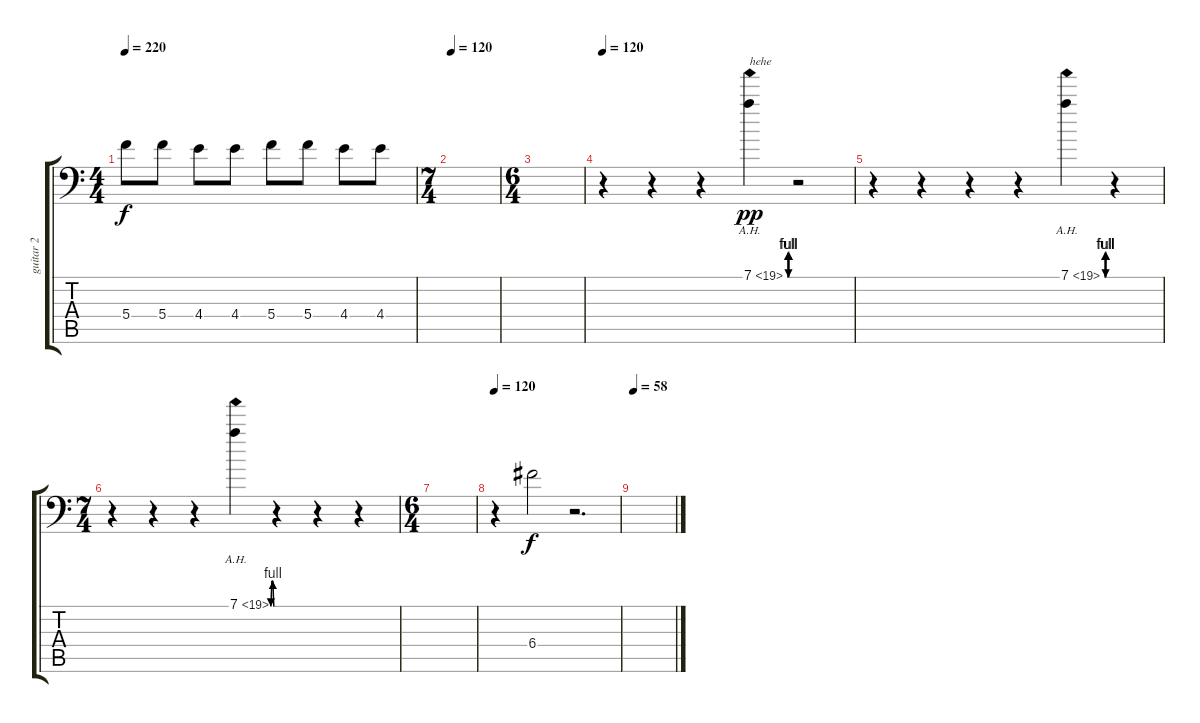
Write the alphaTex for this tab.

\track ("guitar 2" "guitar 2") {instrument distortionguitar}
\staff {score tabs}
\tuning (D4 A3 F3 C3 G2 A1) {hide}
\ts (4 4)
\tempo 220
\clef f4
\ks c
5.4.8{dy f} 5.4.8 4.4.8 4.4.8 5.4.8 5.4.8 4.4.8 4.4.8 |
\ts (7 4)
\tempo 120
|
\ts (6 4)
|
\tempo 120
r.4 r.4 r.4 7.1{be (custom 0 0 10 4 20 4 30 0 40 0 50 4 60 4) ah 12}.4{txt "hehe" dy pp} r.2 |
r.4 r.4 r.4 r.4 7.1{be (custom 0 0 10 4 20 4 30 0 40 0 50 4 60 4) ah 12}.4 r.4 |
\ts (7 4)
r.4 r.4 r.4 7.1{be (custom 0 0 10 4 20 4 30 0 60 0) ah 12}.4 r.4 r.4 r.4 |
\ts (6 4)
|
\tempo 120
r.4 6.4.2{dy f} r.2{d} |
\tempo 58
